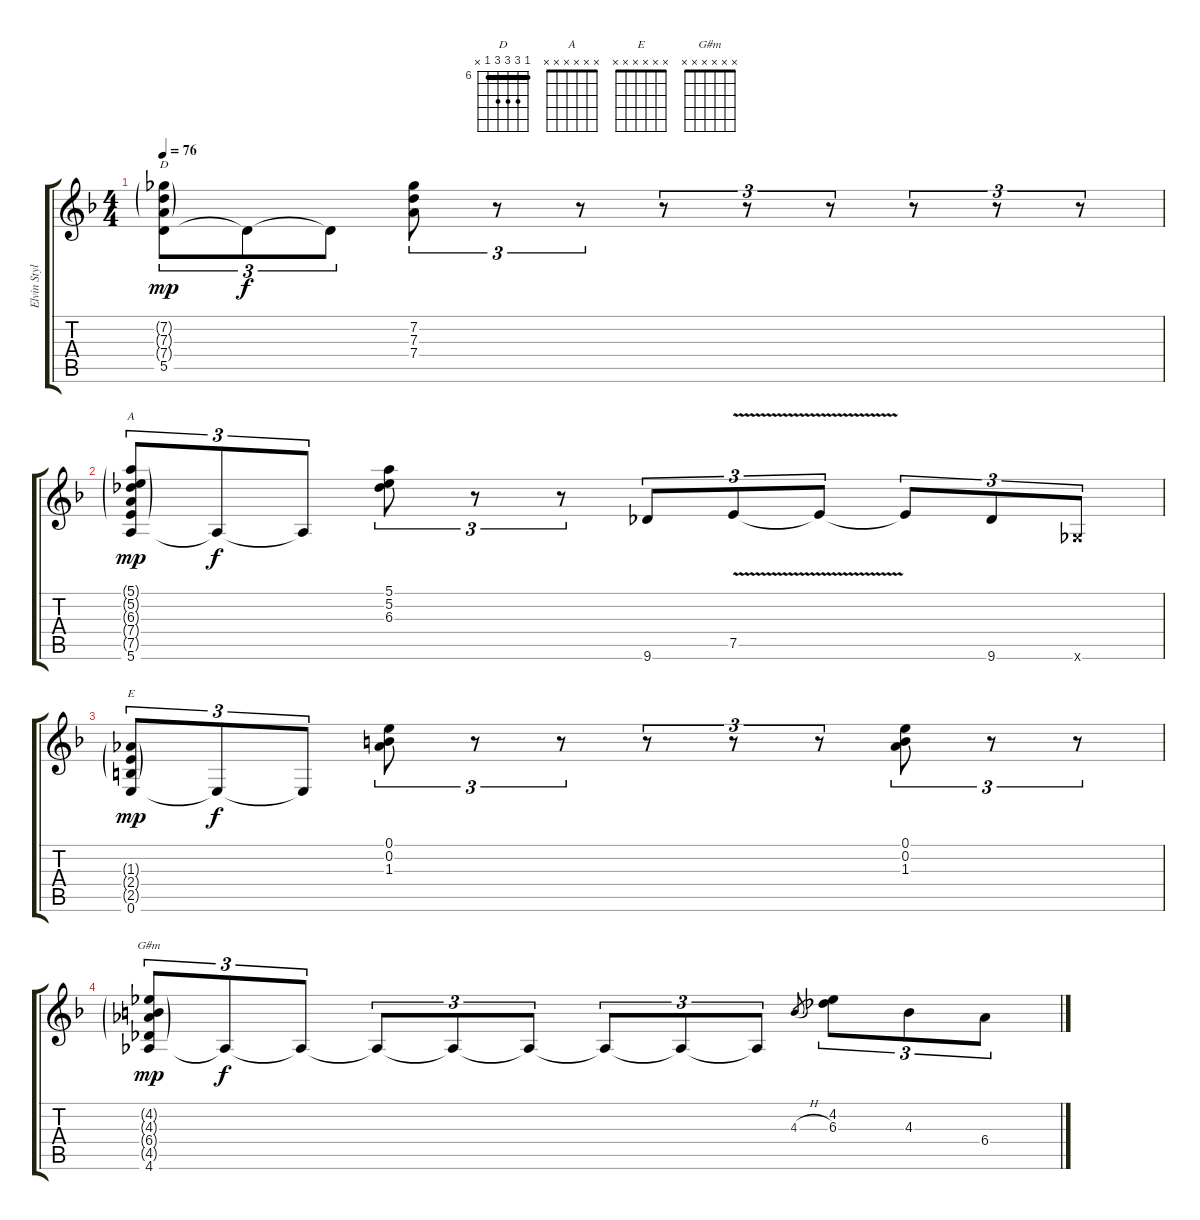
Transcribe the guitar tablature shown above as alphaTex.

\track ("Elvin Style" "Elvin Styl") {instrument electricguitarclean}
\staff {score tabs}
\tuning (E4 B3 G3 D3 A2 E2) {hide}
\chord ("D" 6 8 8 8 6 x) {firstfret 6 barre 6}
\chord ("A" x x x x x x)
\chord ("E" x x x x x x)
\chord ("G#m" x x x x x x)
\ts (4 4)
\tempo 76
\clef g2
\ks f
(7.2{g} 7.3{g} 7.4{g} 5.5).8{tu (3 2) ch "D" dy mp} 5.5{t}.8{tu (3 2) dy f} 5.5{t}.8{tu (3 2)} (7.2 7.3 7.4).8{tu (3 2)} r.8{tu (3 2)} r.8{tu (3 2)} r.8{tu (3 2)} r.8{tu (3 2)} r.8{tu (3 2)} r.8{tu (3 2)} r.8{tu (3 2)} r.8{tu (3 2)} |
(5.1{g} 5.2{g} 6.3{g} 7.4{g} 7.5{g} 5.6).8{tu (3 2) ch "A" dy mp} 5.6{t}.8{tu (3 2) dy f} 5.6{t}.8{tu (3 2)} (5.1 5.2 6.3).8{tu (3 2)} r.8{tu (3 2)} r.8{tu (3 2)} 9.6.8{tu (3 2)} 7.5{v}.8{tu (3 2)} 7.5{t}.8{tu (3 2)} 7.5{t}.8{tu (3 2)} 9.6.8{tu (3 2)} 2.6{x}.8{tu (3 2)} |
(1.3{g} 2.4{g} 2.5{g} 0.6).8{tu (3 2) ch "E" dy mp} 0.6{t}.8{tu (3 2) dy f} 0.6{t}.8{tu (3 2)} (0.1 0.2 1.3).8{tu (3 2)} r.8{tu (3 2)} r.8{tu (3 2)} r.8{tu (3 2)} r.8{tu (3 2)} r.8{tu (3 2)} (0.1 0.2 1.3).8{tu (3 2)} r.8{tu (3 2)} r.8{tu (3 2)} |
(4.2{g} 4.3{g} 6.4{g} 4.5{g} 4.6).8{tu (3 2) ch "G#m" dy mp} 4.6{t}.8{tu (3 2) dy f} 4.6{t}.8{tu (3 2)} 4.6{t}.8{tu (3 2)} 4.6{t}.8{tu (3 2)} 4.6{t}.8{tu (3 2)} 4.6{t}.8{tu (3 2)} 4.6{t}.8{tu (3 2)} 4.6{t}.8{tu (3 2)} 4.3{h}.8{gr} (4.2 6.3).8{tu (3 2)} 4.3.8{tu (3 2)} 6.4.8{tu (3 2)}
